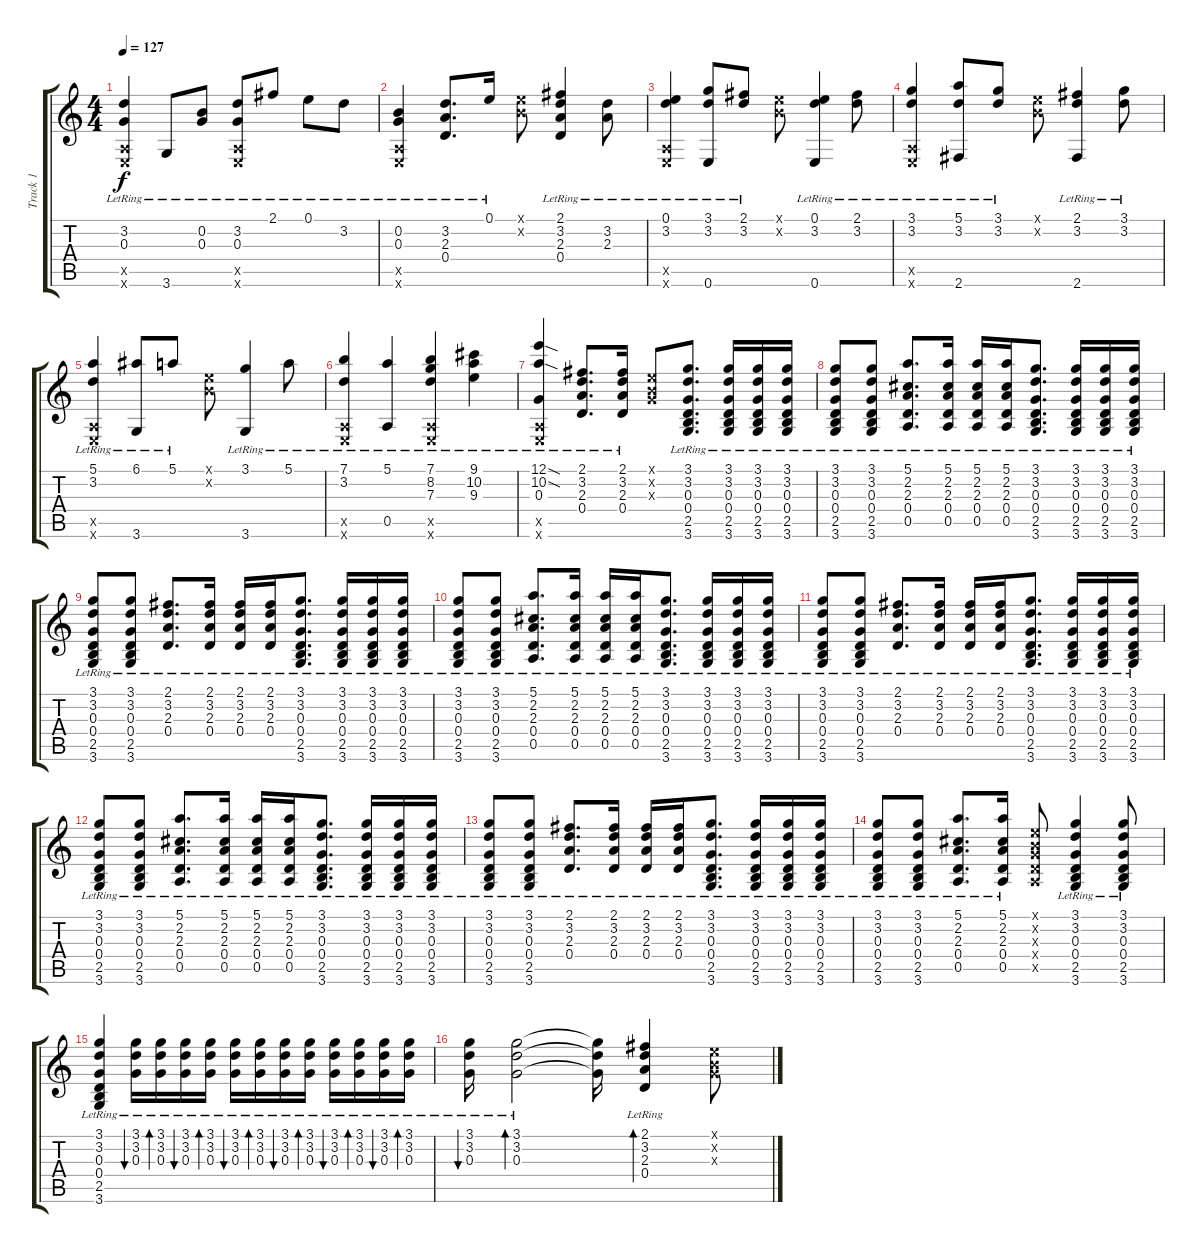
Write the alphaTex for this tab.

\track ("Track 1" "Track 1") {instrument acousticguitarsteel}
\staff {score tabs}
\tuning (E4 B3 G3 D3 A2 E2) {hide}
\ts (4 4)
\tempo 127
\clef g2
\ks c
(3.2{lr} 0.3{lr} 0.5{x} 0.6{x}).4{dy f} 3.6{lr}.8 (0.2{lr} 0.3{lr}).8 (3.2{lr} 0.3{lr} 0.5{x} 0.6{x}).8 2.1{lr}.8 0.1{lr}.8 3.2{lr}.8 |
(0.2{lr} 0.3{lr} 0.5{x} 0.6{x}).4 (3.2{lr} 2.3{lr} 0.4{lr}).8{d} 0.1{lr}.16 (0.1{x} 0.2{x}).8 (2.1{lr} 3.2{lr} 2.3{lr} 0.4{lr}).4 (3.2{lr} 2.3{lr}).8 |
(0.1{lr} 3.2{lr} 0.5{x} 0.6{x}).4 (3.1{lr} 3.2{lr} 0.6{lr}).8 (2.1{lr} 3.2{lr}).8 (0.1{x} 0.2{x}).8 (0.1{lr} 3.2{lr} 0.6{lr}).4 (2.1{lr} 3.2{lr}).8 |
(3.1{lr} 3.2{lr} 0.5{x} 0.6{x}).4 (5.1{lr} 3.2{lr} 2.6{lr}).8 (3.1{lr} 3.2{lr}).8 (0.1{x} 0.2{x}).8 (2.1{lr} 3.2{lr} 2.6{lr}).4 (3.1{lr} 3.2{lr}).8 |
(5.1{lr} 3.2{lr} 0.5{x} 0.6{x}).4 (6.1{lr} 3.6{lr}).8 5.1{lr}.8 (0.1{x} 0.2{x}).8 (3.1{lr} 3.6{lr}).4 5.1{lr}.8 |
(7.1{lr} 3.2{lr} 0.5{x} 0.6{x}).4 (5.1{lr} 0.5{lr}).4 (7.1{lr} 8.2{lr} 7.3{lr} 0.5{x} 0.6{x}).4 (9.1{lr} 10.2{lr} 9.3{lr}).4 |
(12.1{sod lr} 10.2{sod lr} 0.3{lr} 0.5{x} 0.6{x}).4 (2.1{lr} 3.2{lr} 2.3{lr} 0.4{lr}).8{d} (2.1{lr} 3.2{lr} 2.3{lr} 0.4{lr}).16 (0.1{x} 0.2{x} 0.3{x}).8 (3.1{lr} 3.2{lr} 0.3{lr} 0.4{lr} 2.5{lr} 3.6{lr}).8{d} (3.1{lr} 3.2{lr} 0.3{lr} 0.4{lr} 2.5{lr} 3.6{lr}).16 (3.1{lr} 3.2{lr} 0.3{lr} 0.4{lr} 2.5{lr} 3.6{lr}).16 (3.1{lr} 3.2{lr} 0.3{lr} 0.4{lr} 2.5{lr} 3.6{lr}).16 |
(3.1{lr} 3.2{lr} 0.3{lr} 0.4{lr} 2.5{lr} 3.6{lr}).8 (3.1{lr} 3.2{lr} 0.3{lr} 0.4{lr} 2.5{lr} 3.6{lr}).8 (5.1{lr} 2.2{lr} 2.3{lr} 0.4{lr} 0.5{lr}).8{d} (5.1{lr} 2.2{lr} 2.3{lr} 0.4{lr} 0.5{lr}).16 (5.1{lr} 2.2{lr} 2.3{lr} 0.4{lr} 0.5{lr}).16 (5.1{lr} 2.2{lr} 2.3{lr} 0.4{lr} 0.5{lr}).16 (3.1{lr} 3.2{lr} 0.3{lr} 0.4{lr} 2.5{lr} 3.6{lr}).8{d} (3.1{lr} 3.2{lr} 0.3{lr} 0.4{lr} 2.5{lr} 3.6{lr}).16 (3.1{lr} 3.2{lr} 0.3{lr} 0.4{lr} 2.5{lr} 3.6{lr}).16 (3.1{lr} 3.2{lr} 0.3{lr} 0.4{lr} 2.5{lr} 3.6{lr}).16 |
(3.1{lr} 3.2{lr} 0.3{lr} 0.4{lr} 2.5{lr} 3.6{lr}).8 (3.1{lr} 3.2{lr} 0.3{lr} 0.4{lr} 2.5{lr} 3.6{lr}).8 (2.1{lr} 3.2{lr} 2.3{lr} 0.4{lr}).8{d} (2.1{lr} 3.2{lr} 2.3{lr} 0.4{lr}).16 (2.1{lr} 3.2{lr} 2.3{lr} 0.4{lr}).16 (2.1{lr} 3.2{lr} 2.3{lr} 0.4{lr}).16 (3.1{lr} 3.2{lr} 0.3{lr} 0.4{lr} 2.5{lr} 3.6{lr}).8{d} (3.1{lr} 3.2{lr} 0.3{lr} 0.4{lr} 2.5{lr} 3.6{lr}).16 (3.1{lr} 3.2{lr} 0.3{lr} 0.4{lr} 2.5{lr} 3.6{lr}).16 (3.1{lr} 3.2{lr} 0.3{lr} 0.4{lr} 2.5{lr} 3.6{lr}).16 |
(3.1{lr} 3.2{lr} 0.3{lr} 0.4{lr} 2.5{lr} 3.6{lr}).8 (3.1{lr} 3.2{lr} 0.3{lr} 0.4{lr} 2.5{lr} 3.6{lr}).8 (5.1{lr} 2.2{lr} 2.3{lr} 0.4{lr} 0.5{lr}).8{d} (5.1{lr} 2.2{lr} 2.3{lr} 0.4{lr} 0.5{lr}).16 (5.1{lr} 2.2{lr} 2.3{lr} 0.4{lr} 0.5{lr}).16 (5.1{lr} 2.2{lr} 2.3{lr} 0.4{lr} 0.5{lr}).16 (3.1{lr} 3.2{lr} 0.3{lr} 0.4{lr} 2.5{lr} 3.6{lr}).8{d} (3.1{lr} 3.2{lr} 0.3{lr} 0.4{lr} 2.5{lr} 3.6{lr}).16 (3.1{lr} 3.2{lr} 0.3{lr} 0.4{lr} 2.5{lr} 3.6{lr}).16 (3.1{lr} 3.2{lr} 0.3{lr} 0.4{lr} 2.5{lr} 3.6{lr}).16 |
(3.1{lr} 3.2{lr} 0.3{lr} 0.4{lr} 2.5{lr} 3.6{lr}).8 (3.1{lr} 3.2{lr} 0.3{lr} 0.4{lr} 2.5{lr} 3.6{lr}).8 (2.1{lr} 3.2{lr} 2.3{lr} 0.4{lr}).8{d} (2.1{lr} 3.2{lr} 2.3{lr} 0.4{lr}).16 (2.1{lr} 3.2{lr} 2.3{lr} 0.4{lr}).16 (2.1{lr} 3.2{lr} 2.3{lr} 0.4{lr}).16 (3.1{lr} 3.2{lr} 0.3{lr} 0.4{lr} 2.5{lr} 3.6{lr}).8{d} (3.1{lr} 3.2{lr} 0.3{lr} 0.4{lr} 2.5{lr} 3.6{lr}).16 (3.1{lr} 3.2{lr} 0.3{lr} 0.4{lr} 2.5{lr} 3.6{lr}).16 (3.1{lr} 3.2{lr} 0.3{lr} 0.4{lr} 2.5{lr} 3.6{lr}).16 |
(3.1{lr} 3.2{lr} 0.3{lr} 0.4{lr} 2.5{lr} 3.6{lr}).8 (3.1{lr} 3.2{lr} 0.3{lr} 0.4{lr} 2.5{lr} 3.6{lr}).8 (5.1{lr} 2.2{lr} 2.3{lr} 0.4{lr} 0.5{lr}).8{d} (5.1{lr} 2.2{lr} 2.3{lr} 0.4{lr} 0.5{lr}).16 (5.1{lr} 2.2{lr} 2.3{lr} 0.4{lr} 0.5{lr}).16 (5.1{lr} 2.2{lr} 2.3{lr} 0.4{lr} 0.5{lr}).16 (3.1{lr} 3.2{lr} 0.3{lr} 0.4{lr} 2.5{lr} 3.6{lr}).8{d} (3.1{lr} 3.2{lr} 0.3{lr} 0.4{lr} 2.5{lr} 3.6{lr}).16 (3.1{lr} 3.2{lr} 0.3{lr} 0.4{lr} 2.5{lr} 3.6{lr}).16 (3.1{lr} 3.2{lr} 0.3{lr} 0.4{lr} 2.5{lr} 3.6{lr}).16 |
(3.1{lr} 3.2{lr} 0.3{lr} 0.4{lr} 2.5{lr} 3.6{lr}).8 (3.1{lr} 3.2{lr} 0.3{lr} 0.4{lr} 2.5{lr} 3.6{lr}).8 (2.1{lr} 3.2{lr} 2.3{lr} 0.4{lr}).8{d} (2.1{lr} 3.2{lr} 2.3{lr} 0.4{lr}).16 (2.1{lr} 3.2{lr} 2.3{lr} 0.4{lr}).16 (2.1{lr} 3.2{lr} 2.3{lr} 0.4{lr}).16 (3.1{lr} 3.2{lr} 0.3{lr} 0.4{lr} 2.5{lr} 3.6{lr}).8{d} (3.1{lr} 3.2{lr} 0.3{lr} 0.4{lr} 2.5{lr} 3.6{lr}).16 (3.1{lr} 3.2{lr} 0.3{lr} 0.4{lr} 2.5{lr} 3.6{lr}).16 (3.1{lr} 3.2{lr} 0.3{lr} 0.4{lr} 2.5{lr} 3.6{lr}).16 |
(3.1{lr} 3.2{lr} 0.3{lr} 0.4{lr} 2.5{lr} 3.6{lr}).8 (3.1{lr} 3.2{lr} 0.3{lr} 0.4{lr} 2.5{lr} 3.6{lr}).8 (5.1{lr} 2.2{lr} 2.3{lr} 0.4{lr} 0.5{lr}).8{d} (5.1{lr} 2.2{lr} 2.3{lr} 0.4{lr} 0.5{lr}).16 (0.1{x} 0.2{x} 0.3{x} 0.4{x} 0.5{x}).8 (3.1{lr} 3.2{lr} 0.3{lr} 0.4{lr} 2.5{lr} 3.6{lr}).4 (3.1{lr} 3.2{lr} 0.3{lr} 0.4{lr} 2.5{lr} 3.6{lr}).8 |
(3.1{lr} 3.2{lr} 0.3{lr} 0.4{lr} 2.5{lr} 3.6{lr}).4 (3.1{lr} 3.2{lr} 0.3{lr}).16{bu 60} (3.1{lr} 3.2{lr} 0.3{lr}).16{bd 60} (3.1{lr} 3.2{lr} 0.3{lr}).16{bu 60} (3.1{lr} 3.2{lr} 0.3{lr}).16{bd 60} (3.1{lr} 3.2{lr} 0.3{lr}).16{bu 60} (3.1{lr} 3.2{lr} 0.3{lr}).16{bd 60} (3.1{lr} 3.2{lr} 0.3{lr}).16{bu 60} (3.1{lr} 3.2{lr} 0.3{lr}).16{bd 60} (3.1{lr} 3.2{lr} 0.3{lr}).16{bu 60} (3.1{lr} 3.2{lr} 0.3{lr}).16{bd 60} (3.1{lr} 3.2{lr} 0.3{lr}).16{bu 60} (3.1{lr} 3.2{lr} 0.3{lr}).16{bd 60} |
(3.1{lr} 3.2{lr} 0.3{lr}).16{bu 60} (3.1{lr} 3.2{lr} 0.3{lr}).2{bd 60} (3.1{t} 3.2{t} 0.3{t}).16 (2.1{lr} 3.2{lr} 2.3{lr} 0.4{lr}).4{bd 60} (0.1{x} 0.2{x} 0.3{x}).8
